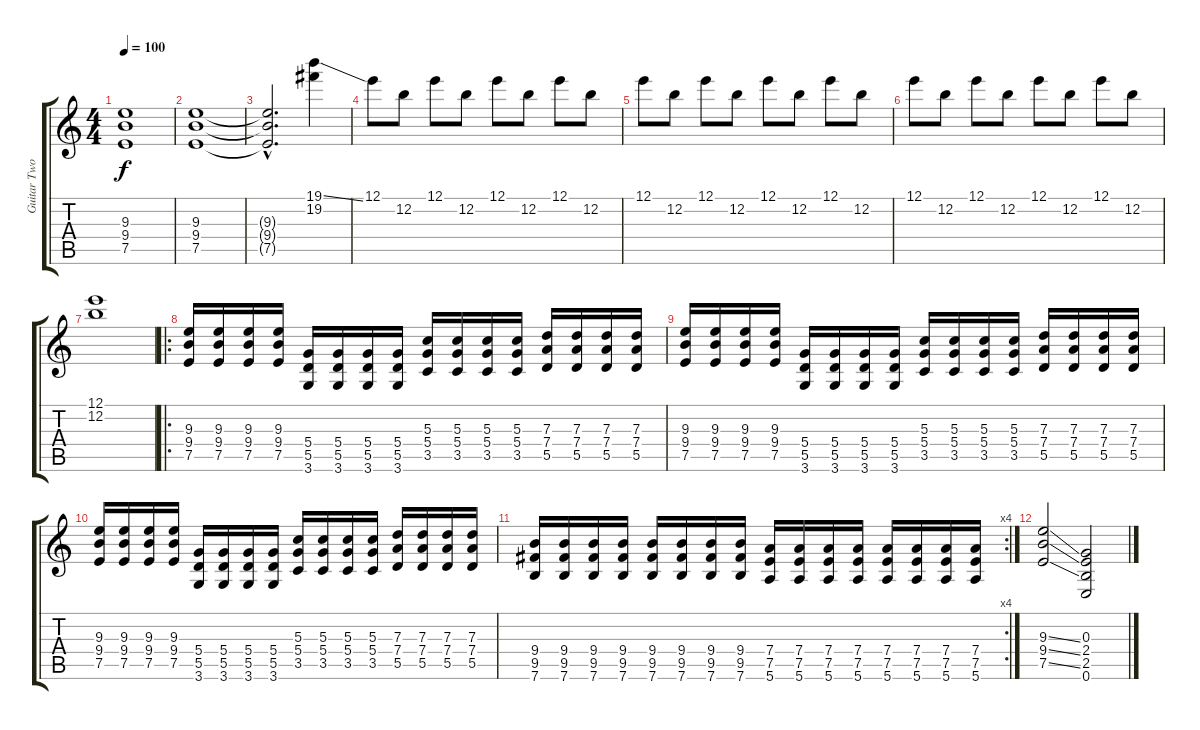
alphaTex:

\track ("Guitar Two" "Guitar Two") {instrument overdrivenguitar}
\staff {score tabs}
\tuning (E4 B3 G3 D3 A2 E2) {hide}
\ts (4 4)
\tempo 100
\clef g2
\ks c
(9.3{t} 9.4{t} 7.5{t}).1{dy f} |
(9.3 9.4 7.5).1 |
(9.3{hac t} 9.4{hac t} 7.5{hac t}).2{d} (19.1{ss} 19.2).4 |
12.1.8 12.2.8 12.1.8 12.2.8 12.1.8 12.2.8 12.1.8 12.2.8 |
12.1.8 12.2.8 12.1.8 12.2.8 12.1.8 12.2.8 12.1.8 12.2.8 |
12.1.8 12.2.8 12.1.8 12.2.8 12.1.8 12.2.8 12.1.8 12.2.8 |
(12.1 12.2).1 |
\ro
(9.3 9.4 7.5).16 (9.3 9.4 7.5).16 (9.3 9.4 7.5).16 (9.3 9.4 7.5).16 (5.4 5.5 3.6).16 (5.4 5.5 3.6).16 (5.4 5.5 3.6).16 (5.4 5.5 3.6).16 (5.3 5.4 3.5).16 (5.3 5.4 3.5).16 (5.3 5.4 3.5).16 (5.3 5.4 3.5).16 (7.3 7.4 5.5).16 (7.3 7.4 5.5).16 (7.3 7.4 5.5).16 (7.3 7.4 5.5).16 |
(9.3 9.4 7.5).16 (9.3 9.4 7.5).16 (9.3 9.4 7.5).16 (9.3 9.4 7.5).16 (5.4 5.5 3.6).16 (5.4 5.5 3.6).16 (5.4 5.5 3.6).16 (5.4 5.5 3.6).16 (5.3 5.4 3.5).16 (5.3 5.4 3.5).16 (5.3 5.4 3.5).16 (5.3 5.4 3.5).16 (7.3 7.4 5.5).16 (7.3 7.4 5.5).16 (7.3 7.4 5.5).16 (7.3 7.4 5.5).16 |
(9.3 9.4 7.5).16 (9.3 9.4 7.5).16 (9.3 9.4 7.5).16 (9.3 9.4 7.5).16 (5.4 5.5 3.6).16 (5.4 5.5 3.6).16 (5.4 5.5 3.6).16 (5.4 5.5 3.6).16 (5.3 5.4 3.5).16 (5.3 5.4 3.5).16 (5.3 5.4 3.5).16 (5.3 5.4 3.5).16 (7.3 7.4 5.5).16 (7.3 7.4 5.5).16 (7.3 7.4 5.5).16 (7.3 7.4 5.5).16 |
\rc 4
(9.4 9.5 7.6).16 (9.4 9.5 7.6).16 (9.4 9.5 7.6).16 (9.4 9.5 7.6).16 (9.4 9.5 7.6).16 (9.4 9.5 7.6).16 (9.4 9.5 7.6).16 (9.4 9.5 7.6).16 (7.4 7.5 5.6).16 (7.4 7.5 5.6).16 (7.4 7.5 5.6).16 (7.4 7.5 5.6).16 (7.4 7.5 5.6).16 (7.4 7.5 5.6).16 (7.4 7.5 5.6).16 (7.4 7.5 5.6).16 |
(9.3{ss} 9.4{ss} 7.5{ss}).2 (0.3 2.4 2.5 0.6).2
